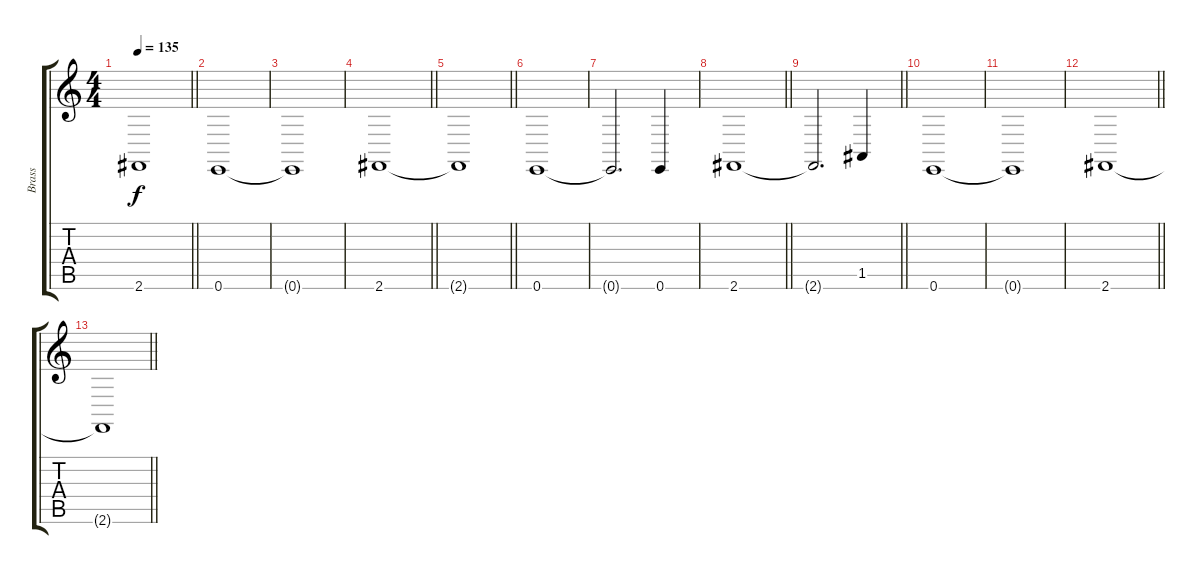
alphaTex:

\track ("Brass" "Brass") {instrument tuba}
\staff {score tabs}
\tuning (E4 B3 G3 D3 A2 E2) {hide}
\ts (4 4)
\tempo 135
\clef g2
\barLineRight lightlight
\ks c
2.6{t}.1{dy f} |
0.6.1 |
0.6{t}.1 |
\barLineRight lightlight
2.6.1 |
\barLineRight lightlight
2.6{t}.1 |
0.6.1 |
0.6{t}.2{d} 0.6.4 |
\barLineRight lightlight
2.6.1 |
\barLineRight lightlight
2.6{t}.2{d} 1.5.4 |
0.6.1 |
0.6{t}.1 |
\barLineRight lightlight
2.6.1 |
\barLineRight lightlight
2.6{t}.1
